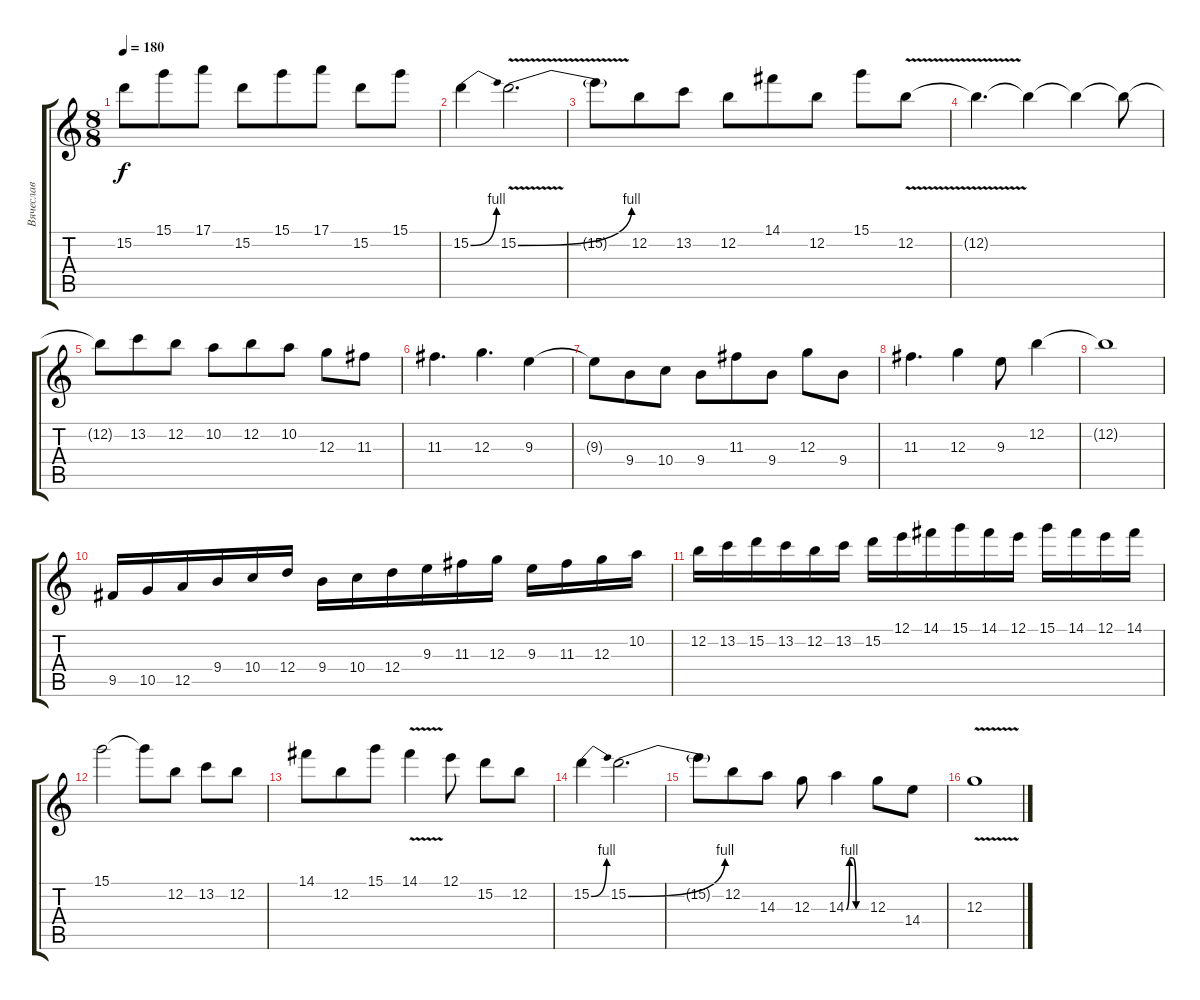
\track ("Вячеслав" "Вячеслав") {instrument distortionguitar}
\staff {score tabs}
\tuning (E4 B3 G3 D3 A2 E2) {hide}
\ts (8 8)
\tempo 180
\clef g2
\ks c
15.2.8{dy f} 15.1.8 17.1.8 15.2.8 15.1.8 17.1.8 15.2.8 15.1.8 |
15.2{be (bend 0 0 60 4)}.4 15.2{be (bend 0 0 60 4) v}.2{d} |
15.2{t}.8 12.2.8 13.2.8 12.2.8 14.1.8 12.2.8 15.1.8 12.2{v}.8 |
12.2{t}.4{d} 12.2{t}.4 12.2{t}.4 12.2{t}.8 |
12.2{t}.8 13.2.8 12.2.8 10.2.8 12.2.8 10.2.8 12.3.8 11.3.8 |
11.3.4{d} 12.3.4{d} 9.3.4 |
9.3{t}.8 9.4.8 10.4.8 9.4.8 11.3.8 9.4.8 12.3.8 9.4.8 |
11.3.4{d} 12.3.4 9.3.8 12.2.4 |
12.2{t}.1 |
9.5.16 10.5.16 12.5.16 9.4.16 10.4.16 12.4.16 9.4.16 10.4.16 12.4.16 9.3.16 11.3.16 12.3.16 9.3.16 11.3.16 12.3.16 10.2.16 |
12.2.16 13.2.16 15.2.16 13.2.16 12.2.16 13.2.16 15.2.16 12.1.16 14.1.16 15.1.16 14.1.16 12.1.16 15.1.16 14.1.16 12.1.16 14.1.16 |
15.1.2 15.1{t}.8 12.2.8 13.2.8 12.2.8 |
14.1.8 12.2.8 15.1.8 14.1{v}.4 12.1.8 15.2.8 12.2.8 |
15.2{be (bend 0 0 60 4)}.4 15.2{be (bend 0 0 60 4)}.2{d} |
15.2{t}.8 12.2.8 14.3.8 12.3.8 14.3{be (custom 0 0 10 4 20 4 30 0 60 0)}.4 12.3.8 14.4.8 |
12.3{v}.1
